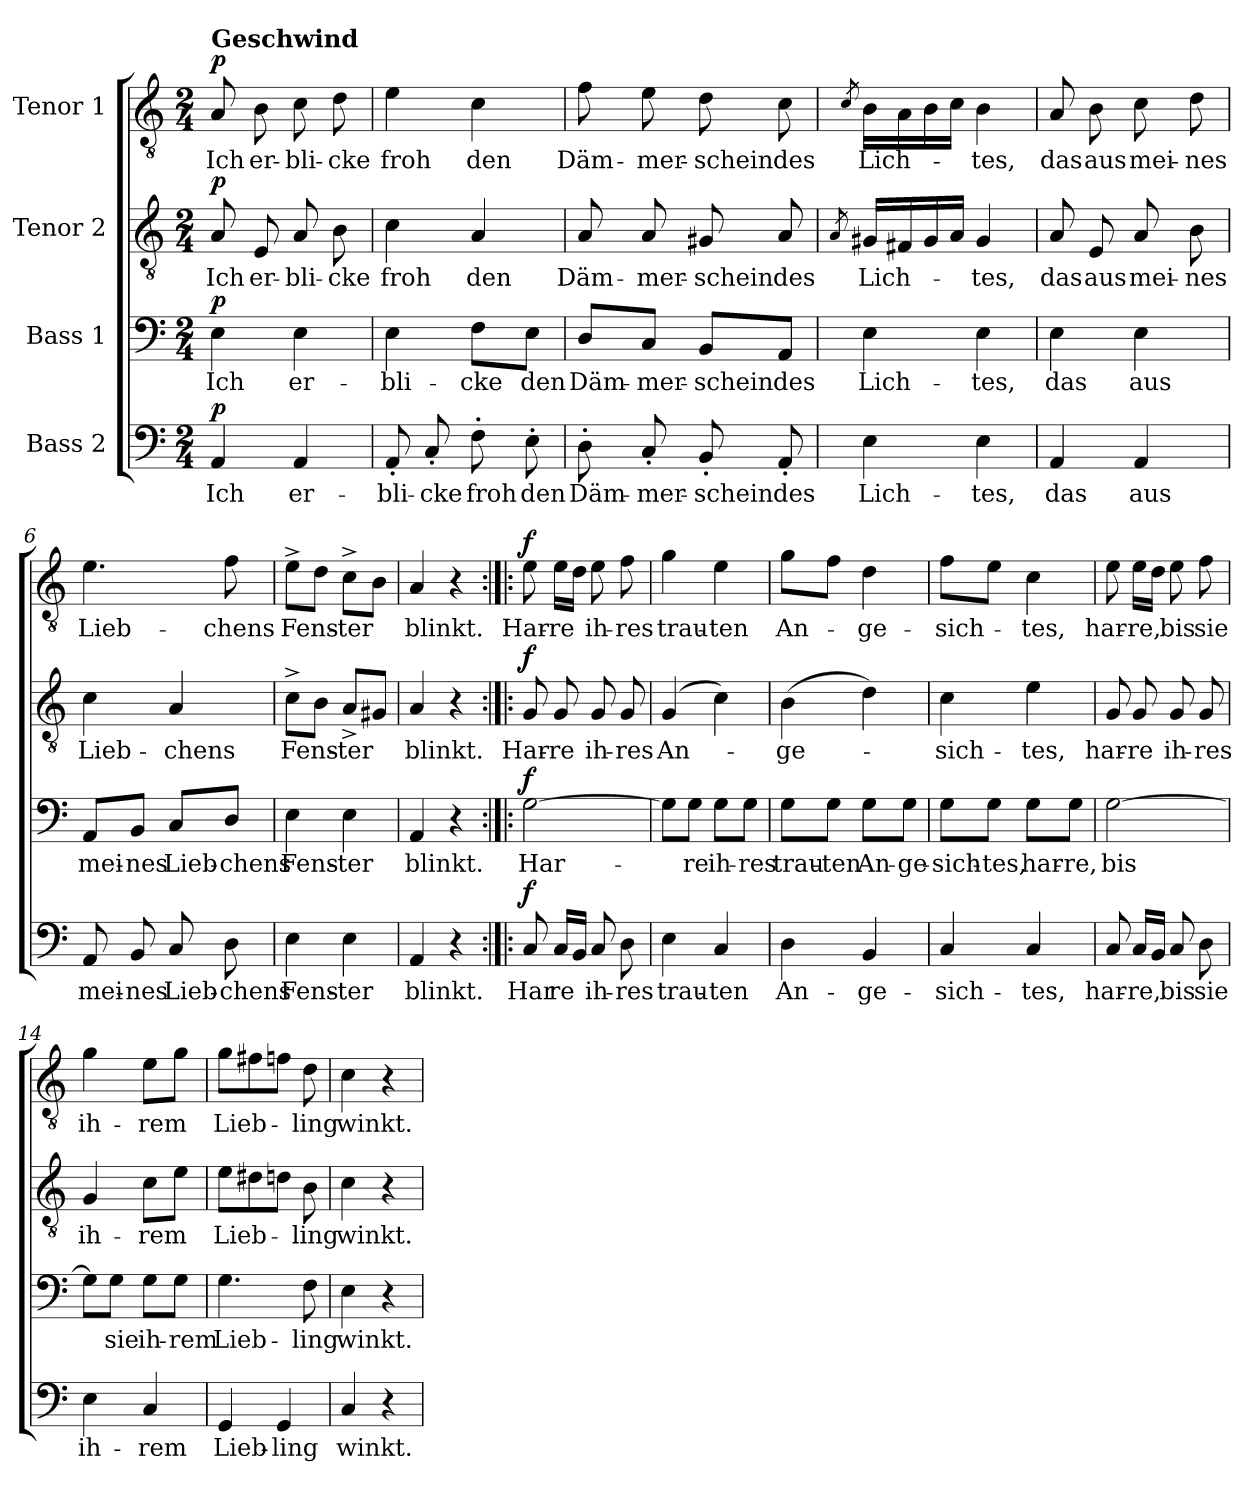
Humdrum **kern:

**kern	**text	**dynam	**kern	**text	**dynam	**kern	**text	**dynam	**kern	**text	**dynam
*part4	*part4	*part4	*part3	*part3	*part3	*part2	*part2	*part2	*part1	*part1	*part1
*staff4	*staff4	*staff4	*staff3	*staff3	*staff3	*staff2	*staff2	*staff2	*staff1	*staff1	*staff1
*I"Bass 2	*	*	*I"Bass 1	*	*	*I"Tenor 2	*	*	*I"Tenor 1	*	*
*clefF4	*	*	*clefF4	*	*	*clefGv2	*	*	*clefGv2	*	*
*k[]	*	*	*k[]	*	*	*k[]	*	*	*k[]	*	*
*M2/4	*	*	*M2/4	*	*	*M2/4	*	*	*M2/4	*	*
=1	=1	=1	=1	=1	=1	=1	=1	=1	=1	=1	=1
!	!	!	!	!	!	!	!	!	!LO:TX:a:B:t=Geschwind	!	!
!	!LO:LY:b	!LO:DY:a	!	!LO:LY:b	!LO:DY:a	!	!LO:LY:b	!LO:DY:a	!	!LO:LY:b	!LO:DY:a
4AA/	Ich	p	4E\	Ich	p	8A/	Ich	p	8A/	Ich	p
!	!	!	!	!	!	!	!LO:LY:b	!	!	!LO:LY:b	!
.	.	.	.	.	.	8E/	er-	.	8B\	er-	.
!	!LO:LY:b	!	!	!LO:LY:b	!	!	!LO:LY:b	!	!	!LO:LY:b	!
4AA/	er-	.	4E\	er-	.	8A/	-bli-	.	8c\	-bli-	.
!	!	!	!	!	!	!	!LO:LY:b	!	!	!LO:LY:b	!
.	.	.	.	.	.	8B\	-cke	.	8d\	-cke	.
=2	=2	=2	=2	=2	=2	=2	=2	=2	=2	=2	=2
!	!LO:LY:b	!	!	!LO:LY:b	!	!	!LO:LY:b	!	!	!LO:LY:b	!
8AA'/	-bli-	.	4E\	-bli-	.	4c\	froh	.	4e\	froh	.
!	!LO:LY:b	!	!	!	!	!	!	!	!	!	!
8C'/	-cke	.	.	.	.	.	.	.	.	.	.
!	!LO:LY:b	!	!	!LO:LY:b	!	!	!LO:LY:b	!	!	!LO:LY:b	!
8F'\	froh	.	8F\L	-cke	.	4A/	den	.	4c\	den	.
!	!LO:LY:b	!	!	!LO:LY:b	!	!	!	!	!	!	!
8E'\	den	.	8E\J	den	.	.	.	.	.	.	.
=3	=3	=3	=3	=3	=3	=3	=3	=3	=3	=3	=3
!	!LO:LY:b	!	!	!LO:LY:b	!	!	!LO:LY:b	!	!	!LO:LY:b	!
8D'\	Däm-	.	8D/L	Däm-	.	8A/	Däm-	.	8f\	Däm-	.
!	!LO:LY:b	!	!	!LO:LY:b	!	!	!LO:LY:b	!	!	!LO:LY:b	!
8C'/	-mer-	.	8C/J	-mer-	.	8A/	-mer-	.	8e\	-mer-	.
!	!LO:LY:b	!	!	!LO:LY:b	!	!	!LO:LY:b	!	!	!LO:LY:b	!
8BB'/	-schein	.	8BB/L	-schein	.	8G#X/	-schein	.	8d\	-schein	.
!	!LO:LY:b	!	!	!LO:LY:b	!	!	!LO:LY:b	!	!	!LO:LY:b	!
8AA'/	des	.	8AA/J	des	.	8A/	des	.	8c\	des	.
=4	=4	=4	=4	=4	=4	=4	=4	=4	=4	=4	=4
.	.	.	.	.	.	8qA/	.	.	8qc/	.	.
!	!LO:LY:b	!	!	!LO:LY:b	!	!	!LO:LY:b	!	!	!LO:LY:b	!
4E\	Lich-	.	4E\	Lich-	.	16G#X/LL	Lich-	.	16B\LL	Lich-	.
.	.	.	.	.	.	16F#X/	.	.	16A\	.	.
.	.	.	.	.	.	16G#/	.	.	16B\	.	.
.	.	.	.	.	.	16A/JJ	.	.	16c\JJ	.	.
!	!LO:LY:b	!	!	!LO:LY:b	!	!	!LO:LY:b	!	!	!LO:LY:b	!
4E\	-tes,	.	4E\	-tes,	.	4G#/	-tes,	.	4B\	-tes,	.
!!LO:LB:g=z
=5	=5	=5	=5	=5	=5	=5	=5	=5	=5	=5	=5
!	!LO:LY:b	!	!	!LO:LY:b	!	!	!LO:LY:b	!	!	!LO:LY:b	!
4AA/	das	.	4E\	das	.	8A/	das	.	8A/	das	.
!	!	!	!	!	!	!	!LO:LY:b	!	!	!LO:LY:b	!
.	.	.	.	.	.	8E/	aus	.	8B\	aus	.
!	!LO:LY:b	!	!	!LO:LY:b	!	!	!LO:LY:b	!	!	!LO:LY:b	!
4AA/	aus	.	4E\	aus	.	8A/	mei-	.	8c\	mei-	.
!	!	!	!	!	!	!	!LO:LY:b	!	!	!LO:LY:b	!
.	.	.	.	.	.	8B\	-nes	.	8d\	-nes	.
=6	=6	=6	=6	=6	=6	=6	=6	=6	=6	=6	=6
!	!LO:LY:b	!	!	!LO:LY:b	!	!	!LO:LY:b	!	!	!LO:LY:b	!
8AA/	mei-	.	8AA/L	mei-	.	4c\	Lieb-	.	4.e\	Lieb-	.
!	!LO:LY:b	!	!	!LO:LY:b	!	!	!	!	!	!	!
8BB/	-nes	.	8BB/J	-nes	.	.	.	.	.	.	.
!	!LO:LY:b	!	!	!LO:LY:b	!	!	!LO:LY:b	!	!	!	!
8C/	Lieb-	.	8C/L	Lieb-	.	4A/	-chens	.	.	.	.
!	!LO:LY:b	!	!	!LO:LY:b	!	!	!	!	!	!LO:LY:b	!
8D\	-chens	.	8D/J	-chens	.	.	.	.	8f\	-chens	.
=7	=7	=7	=7	=7	=7	=7	=7	=7	=7	=7	=7
!	!LO:LY:b	!	!	!LO:LY:b	!	!	!LO:LY:b	!	!	!LO:LY:b	!
4E\	Fens-	.	4E\	Fens-	.	8c^\L	Fens-	.	8e^\L	Fens-	.
.	.	.	.	.	.	8B\J	.	.	8d\J	.	.
!	!LO:LY:b	!	!	!LO:LY:b	!	!	!LO:LY:b	!	!	!LO:LY:b	!
4E\	-ter	.	4E\	-ter	.	8A^/L	-ter	.	8c^\L	-ter	.
.	.	.	.	.	.	8G#X/J	.	.	8B\J	.	.
=8	=8	=8	=8	=8	=8	=8	=8	=8	=8	=8	=8
!	!LO:LY:b	!	!	!LO:LY:b	!	!	!LO:LY:b	!	!	!LO:LY:b	!
4AA/	blinkt.	.	4AA/	blinkt.	.	4A/	blinkt.	.	4A/	blinkt.	.
4r	.	.	4r	.	.	4r	.	.	4r	.	.
!!LO:PB:g=z
=9:|!|:	=9:|!|:	=9:|!|:	=9:|!|:	=9:|!|:	=9:|!|:	=9:|!|:	=9:|!|:	=9:|!|:	=9:|!|:	=9:|!|:	=9:|!|:
!	!LO:LY:b	!LO:DY:a	!	!LO:LY:b	!LO:DY:a	!	!LO:LY:b	!LO:DY:a	!	!LO:LY:b	!LO:DY:a
8C/	Har	f	[2G\	Har-	f	8G/	Har-	f	8e\	Har-	f
!	!LO:LY:b	!	!	!	!	!	!LO:LY:b	!	!	!LO:LY:b	!
16C/LL	re	.	.	.	.	8G/	-re	.	16e\LL	-re	.
16BB/JJ	.	.	.	.	.	.	.	.	16d\JJ	.	.
!	!LO:LY:b	!	!	!	!	!	!LO:LY:b	!	!	!LO:LY:b	!
8C/	ih-	.	.	.	.	8G/	ih-	.	8e\	ih-	.
!	!LO:LY:b	!	!	!	!	!	!LO:LY:b	!	!	!LO:LY:b	!
8D\	-res	.	.	.	.	8G/	-res	.	8f\	-res	.
=10	=10	=10	=10	=10	=10	=10	=10	=10	=10	=10	=10
!	!LO:LY:b	!	!	!	!	!	!LO:LY:b	!	!	!LO:LY:b	!
4E\	trau-	.	8G\L]	.	.	(4G/	An-	.	4g\	trau-	.
!	!	!	!	!LO:LY:b	!	!	!	!	!	!	!
.	.	.	8G\J	-re	.	.	.	.	.	.	.
!	!LO:LY:b	!	!	!LO:LY:b	!	!	!	!	!	!LO:LY:b	!
4C/	-ten	.	8G\L	ih-	.	4c\)	.	.	4e\	-ten	.
!	!	!	!	!LO:LY:b	!	!	!	!	!	!	!
.	.	.	8G\J	-res	.	.	.	.	.	.	.
=11	=11	=11	=11	=11	=11	=11	=11	=11	=11	=11	=11
!	!LO:LY:b	!	!	!LO:LY:b	!	!	!LO:LY:b	!	!	!LO:LY:b	!
4D\	An-	.	8G\L	trau-	.	(4B\	-ge-	.	8g\L	An-	.
!	!	!	!	!LO:LY:b	!	!	!	!	!	!	!
.	.	.	8G\J	-ten	.	.	.	.	8f\J	.	.
!	!LO:LY:b	!	!	!LO:LY:b	!	!	!	!	!	!LO:LY:b	!
4BB/	-ge-	.	8G\L	An-	.	4d\)	.	.	4d\	-ge-	.
!	!	!	!	!LO:LY:b	!	!	!	!	!	!	!
.	.	.	8G\J	-ge-	.	.	.	.	.	.	.
=12	=12	=12	=12	=12	=12	=12	=12	=12	=12	=12	=12
!	!LO:LY:b	!	!	!LO:LY:b	!	!	!LO:LY:b	!	!	!LO:LY:b	!
4C/	-sich-	.	8G\L	-sich-	.	4c\	-sich-	.	8f\L	-sich-	.
!	!	!	!	!LO:LY:b	!	!	!	!	!	!	!
.	.	.	8G\J	-tes,	.	.	.	.	8e\J	.	.
!	!LO:LY:b	!	!	!LO:LY:b	!	!	!LO:LY:b	!	!	!LO:LY:b	!
4C/	-tes,	.	8G\L	har-	.	4e\	-tes,	.	4c\	-tes,	.
!	!	!	!	!LO:LY:b	!	!	!	!	!	!	!
.	.	.	8G\J	-re,	.	.	.	.	.	.	.
=13	=13	=13	=13	=13	=13	=13	=13	=13	=13	=13	=13
!	!LO:LY:b	!	!	!LO:LY:b	!	!	!LO:LY:b	!	!	!LO:LY:b	!
8C/	har-	.	[2G\	bis	.	8G/	har-	.	8e\	har-	.
!	!LO:LY:b	!	!	!	!	!	!LO:LY:b	!	!	!LO:LY:b	!
16C/LL	-re,	.	.	.	.	8G/	-re	.	16e\LL	-re,	.
16BB/JJ	.	.	.	.	.	.	.	.	16d\JJ	.	.
!	!LO:LY:b	!	!	!	!	!	!LO:LY:b	!	!	!LO:LY:b	!
8C/	bis	.	.	.	.	8G/	ih-	.	8e\	bis	.
!	!LO:LY:b	!	!	!	!	!	!LO:LY:b	!	!	!LO:LY:b	!
8D\	sie	.	.	.	.	8G/	-res	.	8f\	sie	.
!!LO:LB:g=z
=14	=14	=14	=14	=14	=14	=14	=14	=14	=14	=14	=14
!	!LO:LY:b	!	!	!	!	!	!LO:LY:b	!	!	!LO:LY:b	!
4E\	ih-	.	8G\L]	.	.	4G/	ih-	.	4g\	ih-	.
!	!	!	!	!LO:LY:b	!	!	!	!	!	!	!
.	.	.	8G\J	sie	.	.	.	.	.	.	.
!	!LO:LY:b	!	!	!LO:LY:b	!	!	!LO:LY:b	!	!	!LO:LY:b	!
4C/	-rem	.	8G\L	ih-	.	8c\L	-rem	.	8e\L	-rem	.
!	!	!	!	!LO:LY:b	!	!	!	!	!	!	!
.	.	.	8G\J	-rem	.	8e\J	.	.	8g\J	.	.
=15	=15	=15	=15	=15	=15	=15	=15	=15	=15	=15	=15
!	!LO:LY:b	!	!	!LO:LY:b	!	!	!LO:LY:b	!	!	!LO:LY:b	!
4GG/	Lieb-	.	4.G\	Lieb-	.	8e\L	Lieb-	.	8g\L	Lieb-	.
.	.	.	.	.	.	8d#X\	.	.	8f#X\	.	.
!	!LO:LY:b	!	!	!	!	!	!	!	!	!	!
4GG/	-ling	.	.	.	.	8dn\J	.	.	8fn\J	.	.
!	!	!	!	!LO:LY:b	!	!	!LO:LY:b	!	!	!LO:LY:b	!
.	.	.	8F\	-ling	.	8B\	-ling	.	8d\	-ling	.
=16	=16	=16	=16	=16	=16	=16	=16	=16	=16	=16	=16
!	!LO:LY:b	!	!	!LO:LY:b	!	!	!LO:LY:b	!	!	!LO:LY:b	!
4C/	winkt.	.	4E\	winkt.	.	4c\	winkt.	.	4c\	winkt.	.
4r	.	.	4r	.	.	4r	.	.	4r	.	.
=	=	=	=	=	=	=	=	=	=	=	=
*-	*-	*-	*-	*-	*-	*-	*-	*-	*-	*-	*-
